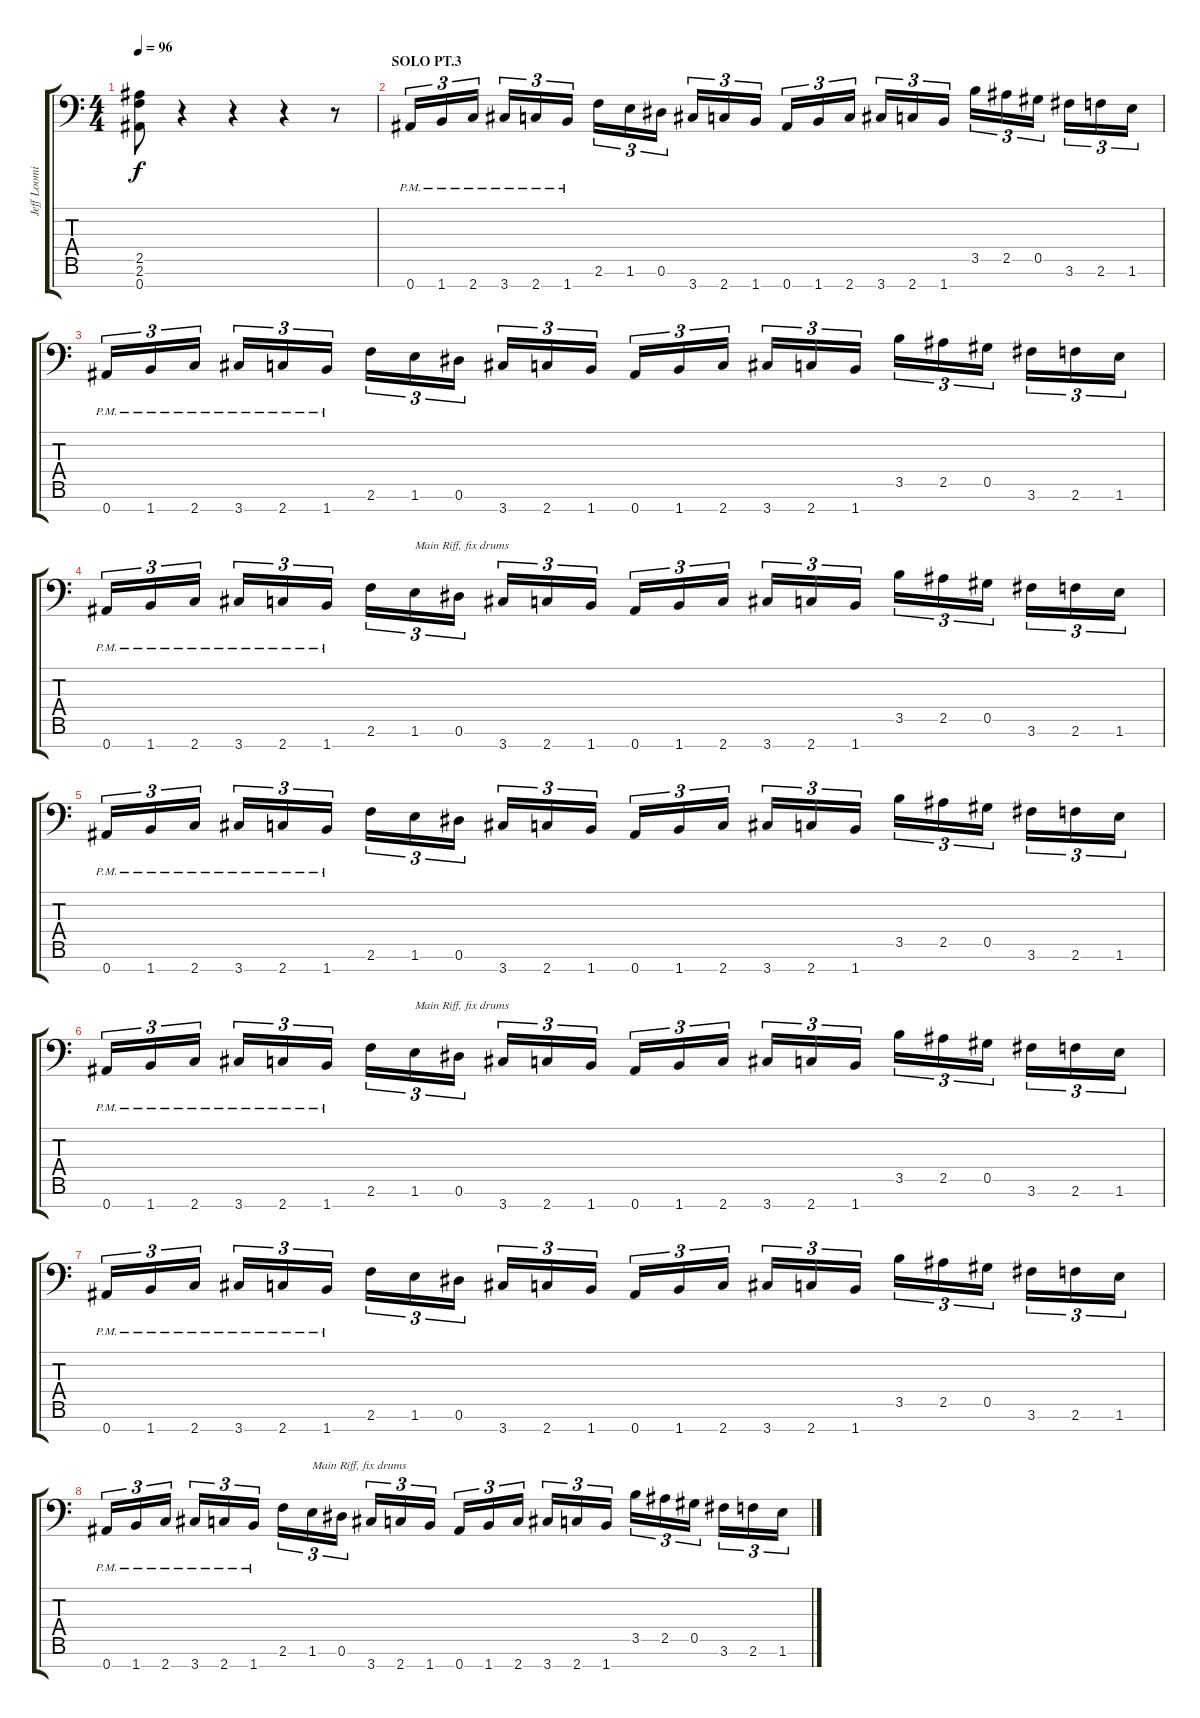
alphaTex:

\track ("Jeff Loomis Rhythm" "Jeff Loomi") {instrument distortionguitar}
\staff {score tabs}
\tuning (Eb4 Bb3 Gb3 Db3 Ab2 Eb2 Bb1) {hide}
\ts (4 4)
\tempo 96
\clef f4
\ks c
(2.5 2.6 0.7).8{dy f} r.4 r.4 r.4 r.8 |
\section ("" "SOLO PT.3")
0.7{pm}.16{tu (3 2)} 1.7{pm}.16{tu (3 2)} 2.7{pm}.16{tu (3 2)} 3.7{pm}.16{tu (3 2)} 2.7{pm}.16{tu (3 2)} 1.7{pm}.16{tu (3 2)} 2.6.16{tu (3 2)} 1.6.16{tu (3 2)} 0.6.16{tu (3 2)} 3.7.16{tu (3 2)} 2.7.16{tu (3 2)} 1.7.16{tu (3 2)} 0.7.16{tu (3 2)} 1.7.16{tu (3 2)} 2.7.16{tu (3 2)} 3.7.16{tu (3 2)} 2.7.16{tu (3 2)} 1.7.16{tu (3 2)} 3.5.16{tu (3 2)} 2.5.16{tu (3 2)} 0.5.16{tu (3 2)} 3.6.16{tu (3 2)} 2.6.16{tu (3 2)} 1.6.16{tu (3 2)} |
0.7{pm}.16{tu (3 2)} 1.7{pm}.16{tu (3 2)} 2.7{pm}.16{tu (3 2)} 3.7{pm}.16{tu (3 2)} 2.7{pm}.16{tu (3 2)} 1.7{pm}.16{tu (3 2)} 2.6.16{tu (3 2)} 1.6.16{tu (3 2)} 0.6.16{tu (3 2)} 3.7.16{tu (3 2)} 2.7.16{tu (3 2)} 1.7.16{tu (3 2)} 0.7.16{tu (3 2)} 1.7.16{tu (3 2)} 2.7.16{tu (3 2)} 3.7.16{tu (3 2)} 2.7.16{tu (3 2)} 1.7.16{tu (3 2)} 3.5.16{tu (3 2)} 2.5.16{tu (3 2)} 0.5.16{tu (3 2)} 3.6.16{tu (3 2)} 2.6.16{tu (3 2)} 1.6.16{tu (3 2)} |
0.7{pm}.16{tu (3 2)} 1.7{pm}.16{tu (3 2)} 2.7{pm}.16{tu (3 2)} 3.7{pm}.16{tu (3 2)} 2.7{pm}.16{tu (3 2)} 1.7{pm}.16{tu (3 2)} 2.6.16{tu (3 2)} 1.6.16{tu (3 2) txt "Main Riff, fix drums"} 0.6.16{tu (3 2)} 3.7.16{tu (3 2)} 2.7.16{tu (3 2)} 1.7.16{tu (3 2)} 0.7.16{tu (3 2)} 1.7.16{tu (3 2)} 2.7.16{tu (3 2)} 3.7.16{tu (3 2)} 2.7.16{tu (3 2)} 1.7.16{tu (3 2)} 3.5.16{tu (3 2)} 2.5.16{tu (3 2)} 0.5.16{tu (3 2)} 3.6.16{tu (3 2)} 2.6.16{tu (3 2)} 1.6.16{tu (3 2)} |
0.7{pm}.16{tu (3 2)} 1.7{pm}.16{tu (3 2)} 2.7{pm}.16{tu (3 2)} 3.7{pm}.16{tu (3 2)} 2.7{pm}.16{tu (3 2)} 1.7{pm}.16{tu (3 2)} 2.6.16{tu (3 2)} 1.6.16{tu (3 2)} 0.6.16{tu (3 2)} 3.7.16{tu (3 2)} 2.7.16{tu (3 2)} 1.7.16{tu (3 2)} 0.7.16{tu (3 2)} 1.7.16{tu (3 2)} 2.7.16{tu (3 2)} 3.7.16{tu (3 2)} 2.7.16{tu (3 2)} 1.7.16{tu (3 2)} 3.5.16{tu (3 2)} 2.5.16{tu (3 2)} 0.5.16{tu (3 2)} 3.6.16{tu (3 2)} 2.6.16{tu (3 2)} 1.6.16{tu (3 2)} |
0.7{pm}.16{tu (3 2)} 1.7{pm}.16{tu (3 2)} 2.7{pm}.16{tu (3 2)} 3.7{pm}.16{tu (3 2)} 2.7{pm}.16{tu (3 2)} 1.7{pm}.16{tu (3 2)} 2.6.16{tu (3 2)} 1.6.16{tu (3 2) txt "Main Riff, fix drums"} 0.6.16{tu (3 2)} 3.7.16{tu (3 2)} 2.7.16{tu (3 2)} 1.7.16{tu (3 2)} 0.7.16{tu (3 2)} 1.7.16{tu (3 2)} 2.7.16{tu (3 2)} 3.7.16{tu (3 2)} 2.7.16{tu (3 2)} 1.7.16{tu (3 2)} 3.5.16{tu (3 2)} 2.5.16{tu (3 2)} 0.5.16{tu (3 2)} 3.6.16{tu (3 2)} 2.6.16{tu (3 2)} 1.6.16{tu (3 2)} |
0.7{pm}.16{tu (3 2)} 1.7{pm}.16{tu (3 2)} 2.7{pm}.16{tu (3 2)} 3.7{pm}.16{tu (3 2)} 2.7{pm}.16{tu (3 2)} 1.7{pm}.16{tu (3 2)} 2.6.16{tu (3 2)} 1.6.16{tu (3 2)} 0.6.16{tu (3 2)} 3.7.16{tu (3 2)} 2.7.16{tu (3 2)} 1.7.16{tu (3 2)} 0.7.16{tu (3 2)} 1.7.16{tu (3 2)} 2.7.16{tu (3 2)} 3.7.16{tu (3 2)} 2.7.16{tu (3 2)} 1.7.16{tu (3 2)} 3.5.16{tu (3 2)} 2.5.16{tu (3 2)} 0.5.16{tu (3 2)} 3.6.16{tu (3 2)} 2.6.16{tu (3 2)} 1.6.16{tu (3 2)} |
0.7{pm}.16{tu (3 2)} 1.7{pm}.16{tu (3 2)} 2.7{pm}.16{tu (3 2)} 3.7{pm}.16{tu (3 2)} 2.7{pm}.16{tu (3 2)} 1.7{pm}.16{tu (3 2)} 2.6.16{tu (3 2)} 1.6.16{tu (3 2) txt "Main Riff, fix drums"} 0.6.16{tu (3 2)} 3.7.16{tu (3 2)} 2.7.16{tu (3 2)} 1.7.16{tu (3 2)} 0.7.16{tu (3 2)} 1.7.16{tu (3 2)} 2.7.16{tu (3 2)} 3.7.16{tu (3 2)} 2.7.16{tu (3 2)} 1.7.16{tu (3 2)} 3.5.16{tu (3 2)} 2.5.16{tu (3 2)} 0.5.16{tu (3 2)} 3.6.16{tu (3 2)} 2.6.16{tu (3 2)} 1.6.16{tu (3 2)}
